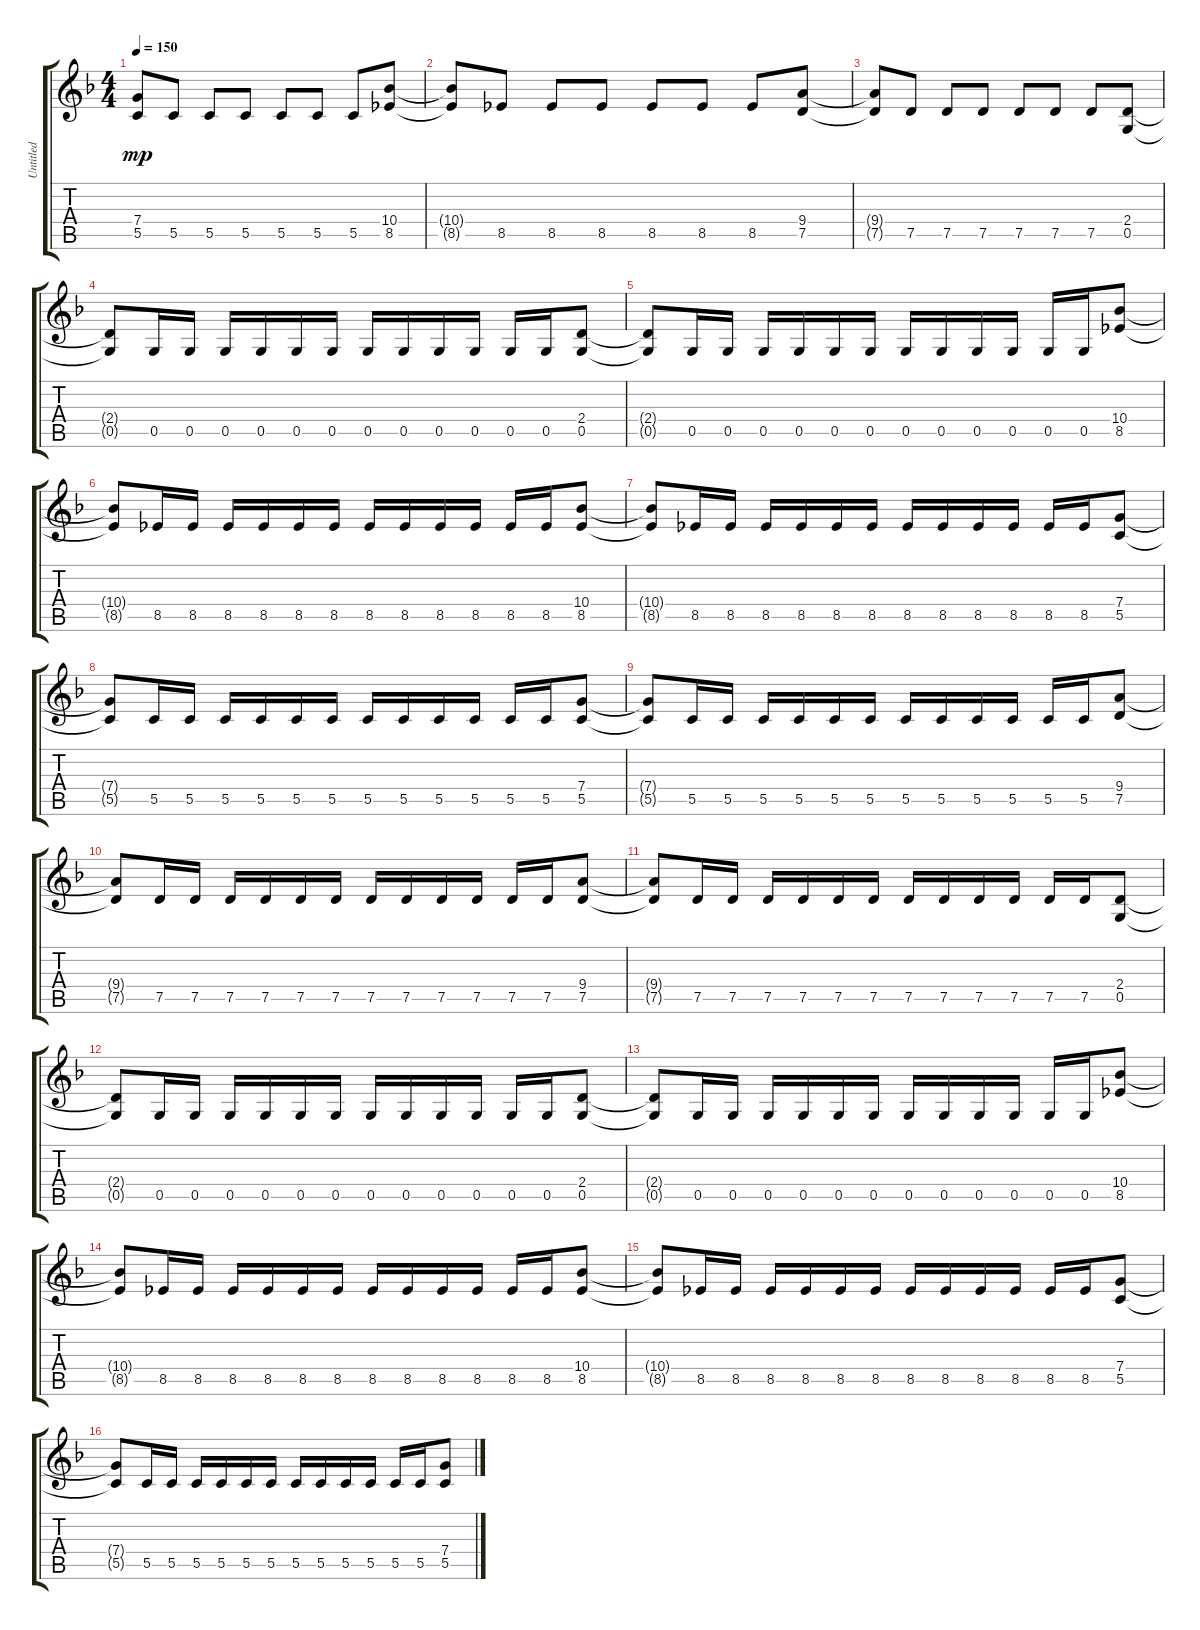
\track ("Untitled" "Untitled") {instrument distortionguitar}
\staff {score tabs}
\tuning (D4 A3 F3 C3 G2 D2) {hide}
\ts (4 4)
\tempo 150
\clef g2
\ks f
(7.4{t} 5.5{t}).8{dy mp} 5.5.8 5.5.8 5.5.8 5.5.8 5.5.8 5.5.8 (10.4 8.5).8 |
(10.4{t} 8.5{t}).8 8.5.8 8.5.8 8.5.8 8.5.8 8.5.8 8.5.8 (9.4 7.5).8 |
(9.4{t} 7.5{t}).8 7.5.8 7.5.8 7.5.8 7.5.8 7.5.8 7.5.8 (2.4 0.5).8 |
(2.4{t} 0.5{t}).8 0.5.16 0.5.16 0.5.16 0.5.16 0.5.16 0.5.16 0.5.16 0.5.16 0.5.16 0.5.16 0.5.16 0.5.16 (2.4 0.5).8 |
(2.4{t} 0.5{t}).8 0.5.16 0.5.16 0.5.16 0.5.16 0.5.16 0.5.16 0.5.16 0.5.16 0.5.16 0.5.16 0.5.16 0.5.16 (10.4 8.5).8 |
(10.4{t} 8.5{t}).8 8.5.16 8.5.16 8.5.16 8.5.16 8.5.16 8.5.16 8.5.16 8.5.16 8.5.16 8.5.16 8.5.16 8.5.16 (10.4 8.5).8 |
(10.4{t} 8.5{t}).8 8.5.16 8.5.16 8.5.16 8.5.16 8.5.16 8.5.16 8.5.16 8.5.16 8.5.16 8.5.16 8.5.16 8.5.16 (7.4 5.5).8 |
(7.4{t} 5.5{t}).8 5.5.16 5.5.16 5.5.16 5.5.16 5.5.16 5.5.16 5.5.16 5.5.16 5.5.16 5.5.16 5.5.16 5.5.16 (7.4 5.5).8 |
(7.4{t} 5.5{t}).8 5.5.16 5.5.16 5.5.16 5.5.16 5.5.16 5.5.16 5.5.16 5.5.16 5.5.16 5.5.16 5.5.16 5.5.16 (9.4 7.5).8 |
(9.4{t} 7.5{t}).8 7.5.16 7.5.16 7.5.16 7.5.16 7.5.16 7.5.16 7.5.16 7.5.16 7.5.16 7.5.16 7.5.16 7.5.16 (9.4 7.5).8 |
(9.4{t} 7.5{t}).8 7.5.16 7.5.16 7.5.16 7.5.16 7.5.16 7.5.16 7.5.16 7.5.16 7.5.16 7.5.16 7.5.16 7.5.16 (2.4 0.5).8 |
(2.4{t} 0.5{t}).8 0.5.16 0.5.16 0.5.16 0.5.16 0.5.16 0.5.16 0.5.16 0.5.16 0.5.16 0.5.16 0.5.16 0.5.16 (2.4 0.5).8 |
(2.4{t} 0.5{t}).8 0.5.16 0.5.16 0.5.16 0.5.16 0.5.16 0.5.16 0.5.16 0.5.16 0.5.16 0.5.16 0.5.16 0.5.16 (10.4 8.5).8 |
(10.4{t} 8.5{t}).8 8.5.16 8.5.16 8.5.16 8.5.16 8.5.16 8.5.16 8.5.16 8.5.16 8.5.16 8.5.16 8.5.16 8.5.16 (10.4 8.5).8 |
(10.4{t} 8.5{t}).8 8.5.16 8.5.16 8.5.16 8.5.16 8.5.16 8.5.16 8.5.16 8.5.16 8.5.16 8.5.16 8.5.16 8.5.16 (7.4 5.5).8 |
(7.4{t} 5.5{t}).8 5.5.16 5.5.16 5.5.16 5.5.16 5.5.16 5.5.16 5.5.16 5.5.16 5.5.16 5.5.16 5.5.16 5.5.16 (7.4 5.5).8
